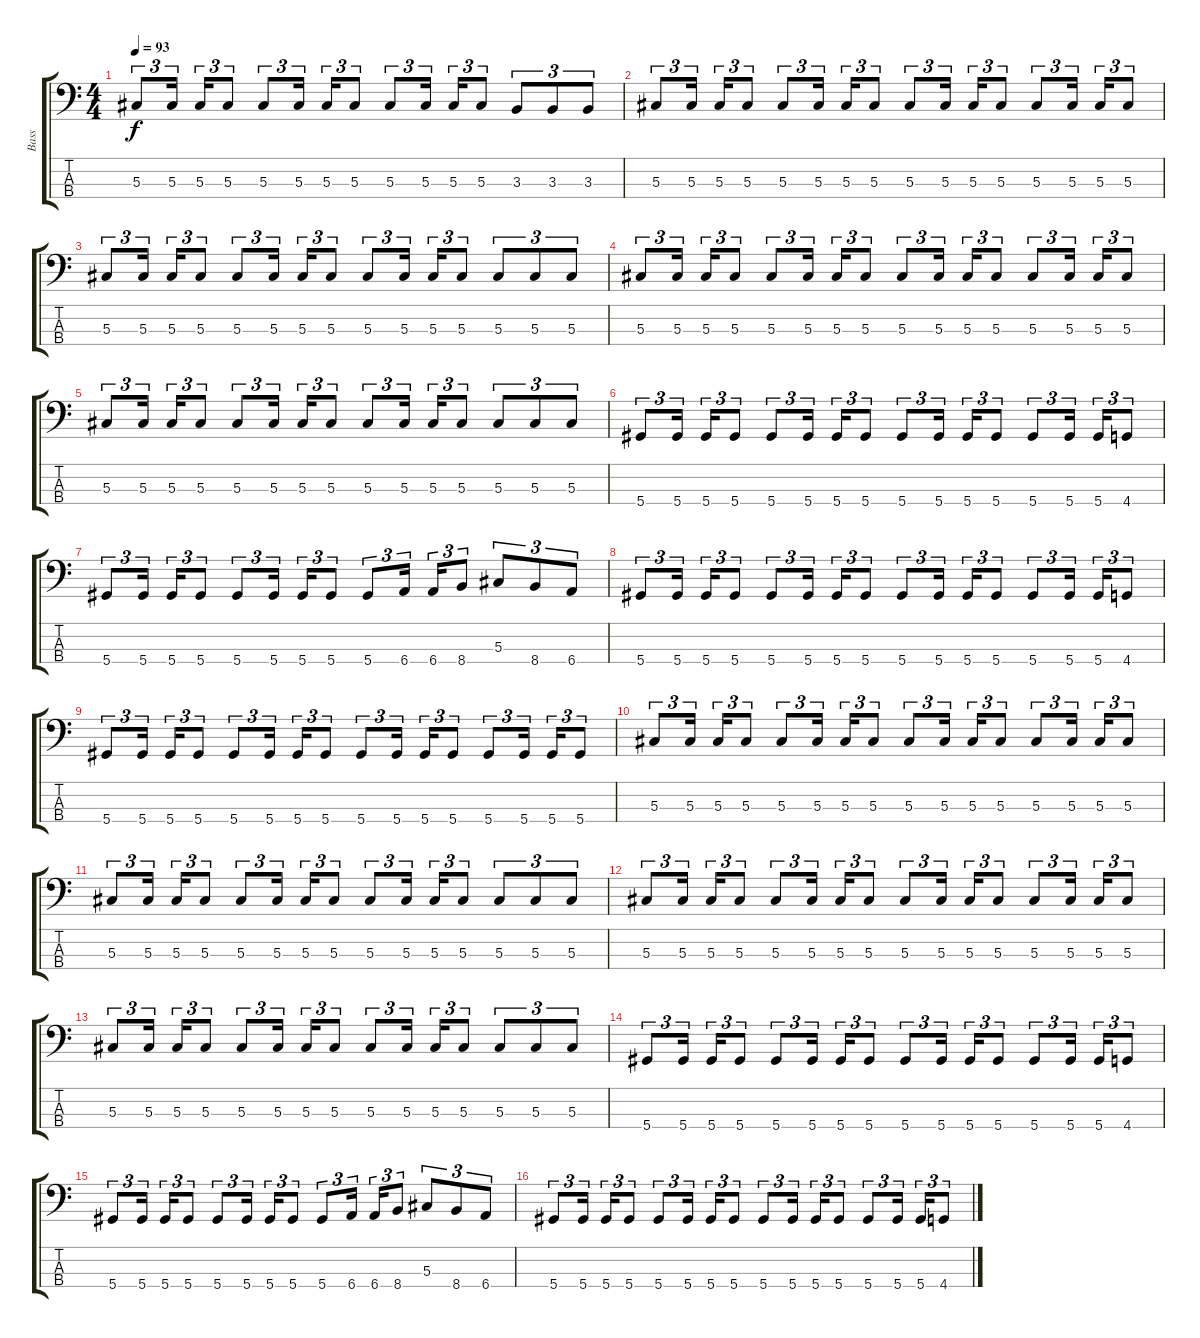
\track ("Bass" "Bass") {instrument electricbasspick}
\staff {score tabs}
\tuning (Gb2 Db2 Ab1 Eb1) {hide}
\ts (4 4)
\tempo 93
\clef f4
\ks c
5.3.8{tu (3 2) dy f} 5.3.16{tu (3 2)} 5.3.16{tu (3 2)} 5.3.8{tu (3 2)} 5.3.8{tu (3 2)} 5.3.16{tu (3 2)} 5.3.16{tu (3 2)} 5.3.8{tu (3 2)} 5.3.8{tu (3 2)} 5.3.16{tu (3 2)} 5.3.16{tu (3 2)} 5.3.8{tu (3 2)} 3.3.8{tu (3 2)} 3.3.8{tu (3 2)} 3.3.8{tu (3 2)} |
5.3.8{tu (3 2)} 5.3.16{tu (3 2)} 5.3.16{tu (3 2)} 5.3.8{tu (3 2)} 5.3.8{tu (3 2)} 5.3.16{tu (3 2)} 5.3.16{tu (3 2)} 5.3.8{tu (3 2)} 5.3.8{tu (3 2)} 5.3.16{tu (3 2)} 5.3.16{tu (3 2)} 5.3.8{tu (3 2)} 5.3.8{tu (3 2)} 5.3.16{tu (3 2)} 5.3.16{tu (3 2)} 5.3.8{tu (3 2)} |
5.3.8{tu (3 2)} 5.3.16{tu (3 2)} 5.3.16{tu (3 2)} 5.3.8{tu (3 2)} 5.3.8{tu (3 2)} 5.3.16{tu (3 2)} 5.3.16{tu (3 2)} 5.3.8{tu (3 2)} 5.3.8{tu (3 2)} 5.3.16{tu (3 2)} 5.3.16{tu (3 2)} 5.3.8{tu (3 2)} 5.3.8{tu (3 2)} 5.3.8{tu (3 2)} 5.3.8{tu (3 2)} |
5.3.8{tu (3 2)} 5.3.16{tu (3 2)} 5.3.16{tu (3 2)} 5.3.8{tu (3 2)} 5.3.8{tu (3 2)} 5.3.16{tu (3 2)} 5.3.16{tu (3 2)} 5.3.8{tu (3 2)} 5.3.8{tu (3 2)} 5.3.16{tu (3 2)} 5.3.16{tu (3 2)} 5.3.8{tu (3 2)} 5.3.8{tu (3 2)} 5.3.16{tu (3 2)} 5.3.16{tu (3 2)} 5.3.8{tu (3 2)} |
5.3.8{tu (3 2)} 5.3.16{tu (3 2)} 5.3.16{tu (3 2)} 5.3.8{tu (3 2)} 5.3.8{tu (3 2)} 5.3.16{tu (3 2)} 5.3.16{tu (3 2)} 5.3.8{tu (3 2)} 5.3.8{tu (3 2)} 5.3.16{tu (3 2)} 5.3.16{tu (3 2)} 5.3.8{tu (3 2)} 5.3.8{tu (3 2)} 5.3.8{tu (3 2)} 5.3.8{tu (3 2)} |
5.4.8{tu (3 2)} 5.4.16{tu (3 2)} 5.4.16{tu (3 2)} 5.4.8{tu (3 2)} 5.4.8{tu (3 2)} 5.4.16{tu (3 2)} 5.4.16{tu (3 2)} 5.4.8{tu (3 2)} 5.4.8{tu (3 2)} 5.4.16{tu (3 2)} 5.4.16{tu (3 2)} 5.4.8{tu (3 2)} 5.4.8{tu (3 2)} 5.4.16{tu (3 2)} 5.4.16{tu (3 2)} 4.4.8{tu (3 2)} |
5.4.8{tu (3 2)} 5.4.16{tu (3 2)} 5.4.16{tu (3 2)} 5.4.8{tu (3 2)} 5.4.8{tu (3 2)} 5.4.16{tu (3 2)} 5.4.16{tu (3 2)} 5.4.8{tu (3 2)} 5.4.8{tu (3 2)} 6.4.16{tu (3 2)} 6.4.16{tu (3 2)} 8.4.8{tu (3 2)} 5.3.8{tu (3 2)} 8.4.8{tu (3 2)} 6.4.8{tu (3 2)} |
5.4.8{tu (3 2)} 5.4.16{tu (3 2)} 5.4.16{tu (3 2)} 5.4.8{tu (3 2)} 5.4.8{tu (3 2)} 5.4.16{tu (3 2)} 5.4.16{tu (3 2)} 5.4.8{tu (3 2)} 5.4.8{tu (3 2)} 5.4.16{tu (3 2)} 5.4.16{tu (3 2)} 5.4.8{tu (3 2)} 5.4.8{tu (3 2)} 5.4.16{tu (3 2)} 5.4.16{tu (3 2)} 4.4.8{tu (3 2)} |
5.4.8{tu (3 2)} 5.4.16{tu (3 2)} 5.4.16{tu (3 2)} 5.4.8{tu (3 2)} 5.4.8{tu (3 2)} 5.4.16{tu (3 2)} 5.4.16{tu (3 2)} 5.4.8{tu (3 2)} 5.4.8{tu (3 2)} 5.4.16{tu (3 2)} 5.4.16{tu (3 2)} 5.4.8{tu (3 2)} 5.4.8{tu (3 2)} 5.4.16{tu (3 2)} 5.4.16{tu (3 2)} 5.4.8{tu (3 2)} |
5.3.8{tu (3 2)} 5.3.16{tu (3 2)} 5.3.16{tu (3 2)} 5.3.8{tu (3 2)} 5.3.8{tu (3 2)} 5.3.16{tu (3 2)} 5.3.16{tu (3 2)} 5.3.8{tu (3 2)} 5.3.8{tu (3 2)} 5.3.16{tu (3 2)} 5.3.16{tu (3 2)} 5.3.8{tu (3 2)} 5.3.8{tu (3 2)} 5.3.16{tu (3 2)} 5.3.16{tu (3 2)} 5.3.8{tu (3 2)} |
5.3.8{tu (3 2)} 5.3.16{tu (3 2)} 5.3.16{tu (3 2)} 5.3.8{tu (3 2)} 5.3.8{tu (3 2)} 5.3.16{tu (3 2)} 5.3.16{tu (3 2)} 5.3.8{tu (3 2)} 5.3.8{tu (3 2)} 5.3.16{tu (3 2)} 5.3.16{tu (3 2)} 5.3.8{tu (3 2)} 5.3.8{tu (3 2)} 5.3.8{tu (3 2)} 5.3.8{tu (3 2)} |
5.3.8{tu (3 2)} 5.3.16{tu (3 2)} 5.3.16{tu (3 2)} 5.3.8{tu (3 2)} 5.3.8{tu (3 2)} 5.3.16{tu (3 2)} 5.3.16{tu (3 2)} 5.3.8{tu (3 2)} 5.3.8{tu (3 2)} 5.3.16{tu (3 2)} 5.3.16{tu (3 2)} 5.3.8{tu (3 2)} 5.3.8{tu (3 2)} 5.3.16{tu (3 2)} 5.3.16{tu (3 2)} 5.3.8{tu (3 2)} |
5.3.8{tu (3 2)} 5.3.16{tu (3 2)} 5.3.16{tu (3 2)} 5.3.8{tu (3 2)} 5.3.8{tu (3 2)} 5.3.16{tu (3 2)} 5.3.16{tu (3 2)} 5.3.8{tu (3 2)} 5.3.8{tu (3 2)} 5.3.16{tu (3 2)} 5.3.16{tu (3 2)} 5.3.8{tu (3 2)} 5.3.8{tu (3 2)} 5.3.8{tu (3 2)} 5.3.8{tu (3 2)} |
5.4.8{tu (3 2)} 5.4.16{tu (3 2)} 5.4.16{tu (3 2)} 5.4.8{tu (3 2)} 5.4.8{tu (3 2)} 5.4.16{tu (3 2)} 5.4.16{tu (3 2)} 5.4.8{tu (3 2)} 5.4.8{tu (3 2)} 5.4.16{tu (3 2)} 5.4.16{tu (3 2)} 5.4.8{tu (3 2)} 5.4.8{tu (3 2)} 5.4.16{tu (3 2)} 5.4.16{tu (3 2)} 4.4.8{tu (3 2)} |
5.4.8{tu (3 2)} 5.4.16{tu (3 2)} 5.4.16{tu (3 2)} 5.4.8{tu (3 2)} 5.4.8{tu (3 2)} 5.4.16{tu (3 2)} 5.4.16{tu (3 2)} 5.4.8{tu (3 2)} 5.4.8{tu (3 2)} 6.4.16{tu (3 2)} 6.4.16{tu (3 2)} 8.4.8{tu (3 2)} 5.3.8{tu (3 2)} 8.4.8{tu (3 2)} 6.4.8{tu (3 2)} |
5.4.8{tu (3 2)} 5.4.16{tu (3 2)} 5.4.16{tu (3 2)} 5.4.8{tu (3 2)} 5.4.8{tu (3 2)} 5.4.16{tu (3 2)} 5.4.16{tu (3 2)} 5.4.8{tu (3 2)} 5.4.8{tu (3 2)} 5.4.16{tu (3 2)} 5.4.16{tu (3 2)} 5.4.8{tu (3 2)} 5.4.8{tu (3 2)} 5.4.16{tu (3 2)} 5.4.16{tu (3 2)} 4.4.8{tu (3 2)}
